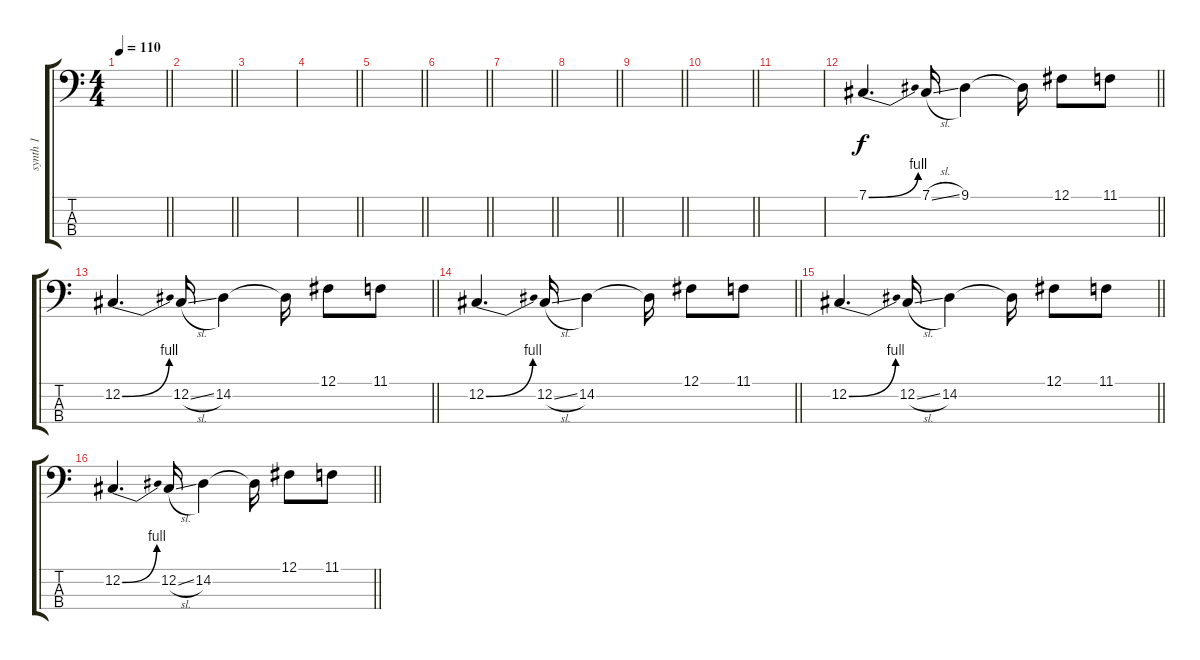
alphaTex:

\track ("synth 1" "synth 1") {instrument lead2sawtooth}
\staff {score tabs}
\tuning (Gb2 Db2 Ab1 Eb1) {hide}
\ts (4 4)
\tempo 110
\clef f4
\barLineRight lightlight
\ks c
|
\barLineRight lightlight
|
|
\barLineRight lightlight
|
\barLineRight lightlight
|
\barLineRight lightlight
|
\barLineRight lightlight
|
\barLineRight lightlight
|
\barLineRight lightlight
|
\barLineRight lightlight
|
|
\barLineRight lightlight
7.1{be (bend 0 0 60 4)}.4{d} 7.1{sl}.16 9.1.4 9.1{t}.16 12.1.8 11.1.8 |
\barLineRight lightlight
12.2{be (bend 0 0 60 4)}.4{d} 12.2{sl}.16 14.2.4 14.2{t}.16 12.1.8 11.1.8 |
\barLineRight lightlight
12.2{be (bend 0 0 60 4)}.4{d} 12.2{sl}.16 14.2.4 14.2{t}.16 12.1.8 11.1.8 |
\barLineRight lightlight
12.2{be (bend 0 0 60 4)}.4{d} 12.2{sl}.16 14.2.4 14.2{t}.16 12.1.8 11.1.8 |
\barLineRight lightlight
12.2{be (bend 0 0 60 4)}.4{d} 12.2{sl}.16 14.2.4 14.2{t}.16 12.1.8 11.1.8
